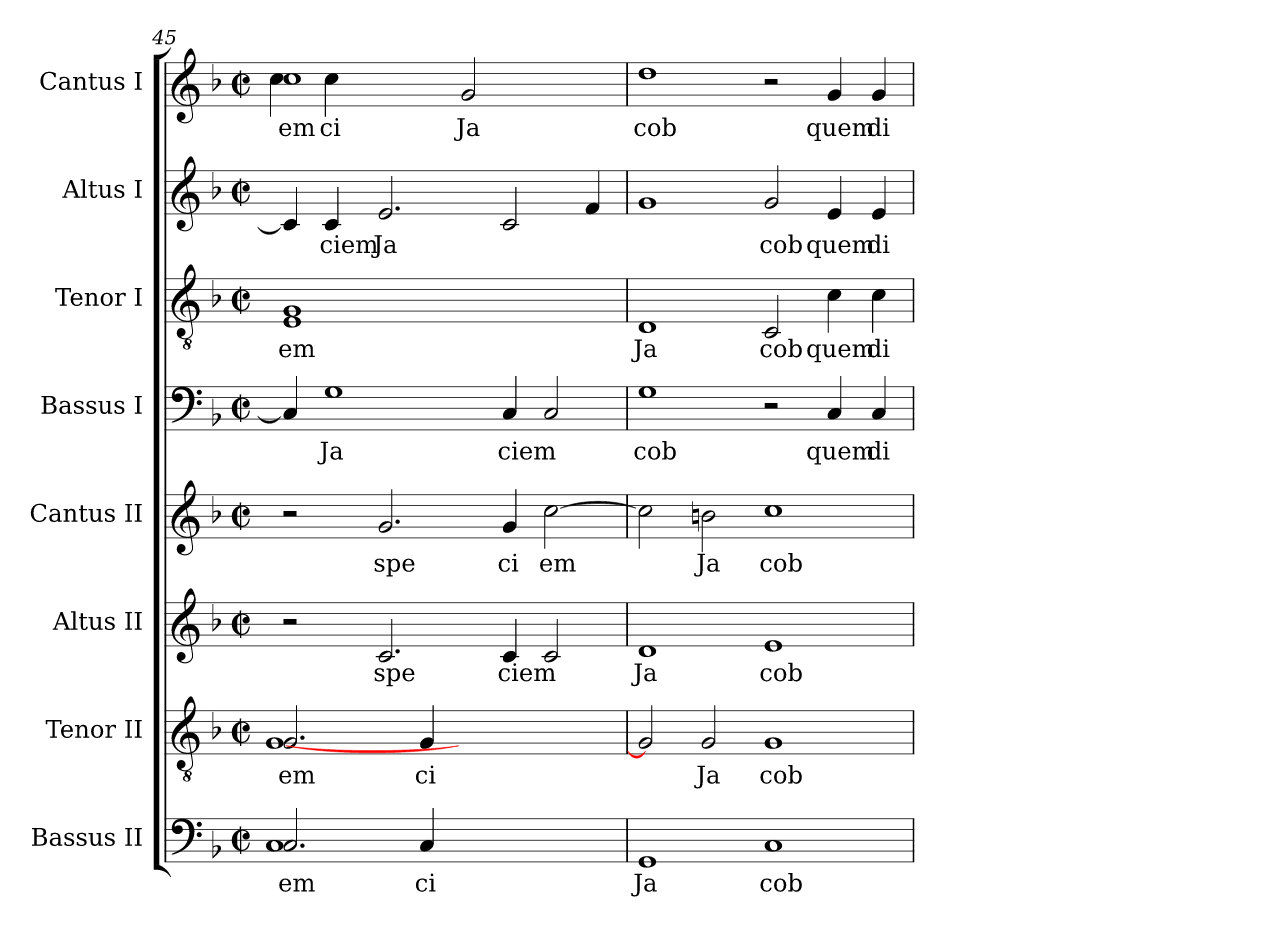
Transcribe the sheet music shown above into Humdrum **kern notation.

**kern	**text	**kern	**text	**kern	**text	**kern	**text	**kern	**text	**kern	**text	**kern	**text	**kern	**text
*part8	*part8	*part7	*part7	*part6	*part6	*part5	*part5	*part4	*part4	*part3	*part3	*part2	*part2	*part1	*part1
*staff8	*staff8	*staff7	*staff7	*staff6	*staff6	*staff5	*staff5	*staff4	*staff4	*staff3	*staff3	*staff2	*staff2	*staff1	*staff1
*I"Bassus II	*	*I"Tenor II	*	*I"Altus II	*	*I"Cantus II	*	*I"Bassus I	*	*I"Tenor I	*	*I"Altus I	*	*I"Cantus I	*
!!LO:PB:g=z
*clefF4	*	*clefGv2	*	*clefG2	*	*clefG2	*	*clefF4	*	*clefGv2	*	*clefG2	*	*clefG2	*
*k[b-]	*	*k[b-]	*	*k[b-]	*	*k[b-]	*	*k[b-]	*	*k[b-]	*	*k[b-]	*	*k[b-]	*
*F:	*	*F:	*	*F:	*	*F:	*	*F:	*	*F:	*	*F:	*	*F:	*
*M2/2	*	*M2/2	*	*M2/2	*	*M2/2	*	*M2/2	*	*M2/2	*	*M2/2	*	*M2/2	*
*met(c|)	*	*met(c|)	*	*met(c|)	*	*met(c|)	*	*met(c|)	*	*met(c|)	*	*met(c|)	*	*met(c|)	*
=45	=45	=45	=45	=45	=45	=45	=45	=45	=45	=45	=45	=45	=45	=45	=45
!	!LO:LY:b:cj	!	!	!	!	!	!	!	!	!	!	!	!	!	!
*^	*	*	*	*	*	*	*	*	*	*	*	*	*	*	*
!	!	!LO:LY:b:cj	!	!LO:LY:b:cj	!	!	!	!	!	!	!	!	!	!	!	!
*	*	*	*^	*	*	*	*	*	*	*	*	*	*	*	*	*
!	!	!	!	!	!LO:LY:b:cj	!	!	!	!	!	!	!	!LO:LY:b:cj	!	!	!	!LO:LY:b:cj
*	*	*	*	*	*	*	*	*	*	*	*	*	*	*	*	*^	*
2.C/	1C	em	2.G/	[<1G	em	2r	.	2r	.	4C/]	.	1G 1E	-em	4c/]	.	1cc	4cc\	em
!	!	!	!	!	!	!	!	!	!	!	!LO:LY:b:cj	!	!	!	!LO:LY:b	!	!	!LO:LY:b:cj
.	.	.	.	.	.	.	.	.	.	1G	Ja	.	.	4c/	-ciem	.	4cc\	ci
!	!	!	!	!	!	!	!LO:LY:b:cj	!	!LO:LY:b:cj	!	!	!	!	!	!LO:LY:b:cj	!	!	!
.	.	.	.	.	.	2.c/	spe	2.g/	spe	.	.	.	.	2.e/	Ja	.	2ryy	.
!	!	!LO:LY:b:cj	!	!	!LO:LY:b:cj	!	!	!	!	!	!	!	!	!	!	!	!	!
4C/	.	ci	4G/	.	ci	.	.	.	.	.	.	.	.	.	.	.	.	.
!	!	!	!	!	!	!	!	!	!	!	!	!	!	!	!	!	!	!LO:LY:b:cj
1ryy	1ryy	.	1ryy	1ryy	.	.	.	.	.	.	.	1ryy	.	.	.	2g/	1ryy	Ja
!	!	!	!	!	!	!	!LO:LY:b	!	!LO:LY:b:cj	!	!LO:LY:b	!	!	!	!	!	!	!
.	.	.	.	.	.	4c/	ciem	4g/	ci	4C/	-ciem	.	.	2c/	.	.	.	.
!	!	!	!	!	!	!	!	!	!LO:LY:b	!	!	!	!	!	!	!	!	!
.	.	.	.	.	.	2c/	.	[>2cc\	em	2C/	.	.	.	.	.	2ryy	.	.
.	.	.	.	.	.	.	.	.	.	.	.	.	.	4f/	.	.	.	.
*v	*v	*	*	*	*	*	*	*	*	*	*	*	*	*	*	*v	*v	*
*	*	*v	*v	*	*	*	*	*	*	*	*	*	*	*	*	*
=46	=46	=46	=46	=46	=46	=46	=46	=46	=46	=46	=46	=46	=46	=46	=46
!	!LO:LY:b:cj	!	!	!	!LO:LY:b:cj	!	!	!	!LO:LY:b:cj	!	!LO:LY:b:cj	!	!	!	!LO:LY:b:cj
1GG	Ja	2G/]	.	1d	Ja	2cc\]	.	1G	cob	1D	Ja	1g	.	1dd	cob
!	!	!	!LO:LY:b:cj	!	!	!	!LO:LY:b:cj	!	!	!	!	!	!	!	!
.	.	2G/	Ja	.	.	2bn\	Ja	.	.	.	.	.	.	.	.
!	!LO:LY:b:cj	!	!LO:LY:b:cj	!	!LO:LY:b:cj	!	!LO:LY:b:cj	!	!	!	!LO:LY:b:cj	!	!LO:LY:b:cj	!	!
1C	cob	1G	cob	1e	cob	1cc	cob	2r	.	2C/	cob	2g/	cob	2r	.
!	!	!	!	!	!	!	!	!	!LO:LY:b:cj	!	!LO:LY:b:cj	!	!LO:LY:b:cj	!	!LO:LY:b:cj
.	.	.	.	.	.	.	.	4C/	quem	4c\	quem	4e/	quem	4g/	quem
!	!	!	!	!	!	!	!	!	!LO:LY:b:cj	!	!LO:LY:b:cj	!	!LO:LY:b:cj	!	!LO:LY:b:cj
.	.	.	.	.	.	.	.	4C/	di	4c\	di	4e/	di	4g/	di
=	=	=	=	=	=	=	=	=	=	=	=	=	=	=	=
*-	*-	*-	*-	*-	*-	*-	*-	*-	*-	*-	*-	*-	*-	*-	*-
